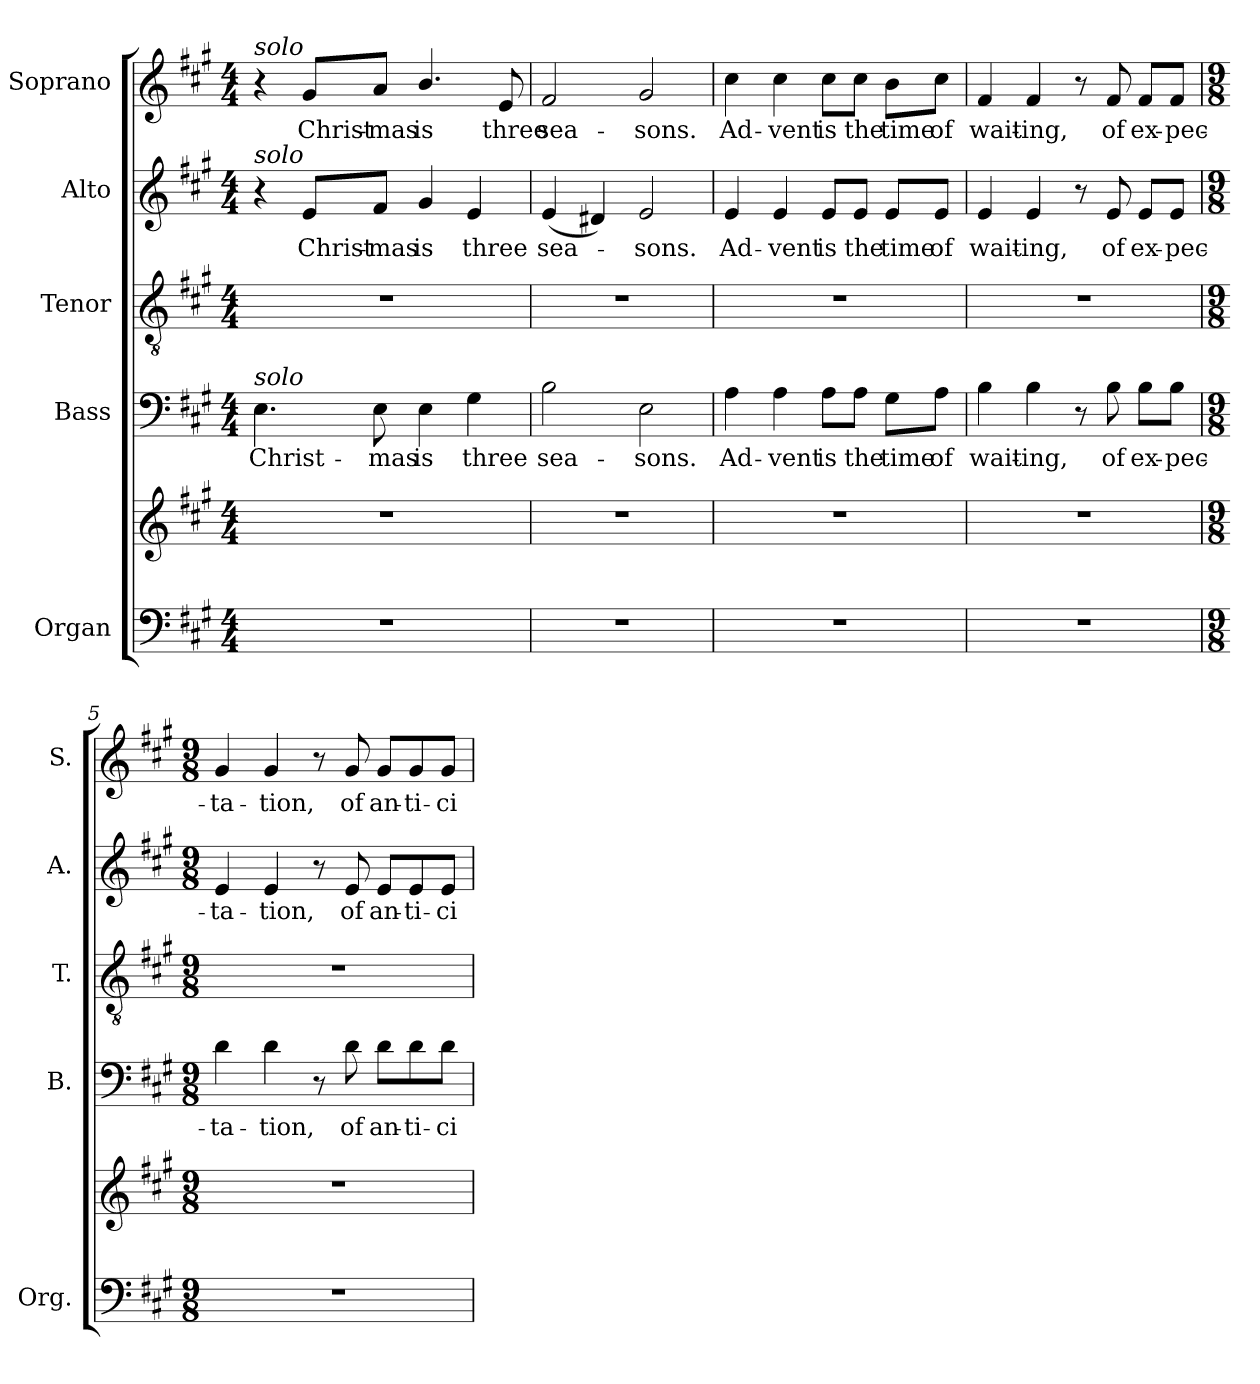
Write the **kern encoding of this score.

**kern	**kern	**kern	**text	**kern	**kern	**text	**kern	**text
*part5	*part5	*part4	*part4	*part3	*part2	*part2	*part1	*part1
*staff6	*staff5	*staff4	*staff4	*staff3	*staff2	*staff2	*staff1	*staff1
*I"Organ	*	*I"Bass	*	*I"Tenor	*I"Alto	*	*I"Soprano	*
*I'Org.	*	*I'B.	*	*I'T.	*I'A.	*	*I'S.	*
!!LO:PB:g=z
*clefF4	*clefG2	*clefF4	*	*clefGv2	*clefG2	*	*clefG2	*
*	*	*	*	*ITrd7c12	*	*	*	*
*k[f#c#g#]	*k[f#c#g#]	*k[f#c#g#]	*	*k[f#c#g#]	*k[f#c#g#]	*	*k[f#c#g#]	*
*A:	*A:	*A:	*	*A:	*A:	*	*A:	*
*M4/4	*M4/4	*M4/4	*	*M4/4	*M4/4	*	*M4/4	*
*MM100	*MM100	*MM100	*	*MM100	*MM100	*	*MM100	*
=1	=1	=1	=1	=1	=1	=1	=1	=1
!	!	!	!	!	!	!	!LO:TX:a:i:t=solo	!
!	!	!	!	!	!LO:TX:a:i:t=solo	!	!	!
!	!	!LO:TX:a:i:t=solo	!	!	!	!	!	!
!	!	!	!LO:LY:b:color=#000000	!	!	!	!	!
1r	1r	4.Ei\	Christ-	1r	4r	.	4r	.
!	!	!	!	!	!	!LO:LY:b:color=#000000	!	!
!	!	!	!	!	!	!	!	!LO:LY:b:color=#000000
.	.	.	.	.	8ei/L	Christ-	8g#i/L	Christ-
!	!	!	!LO:LY:b:color=#000000	!	!	!	!	!
!	!	!	!	!	!	!LO:LY:b:color=#000000	!	!
!	!	!	!	!	!	!	!	!LO:LY:b:color=#000000
.	.	8Ei\	-mas	.	8f#i/J	-mas	8ai/J	-mas
!	!	!	!LO:LY:b:color=#000000	!	!	!	!	!
!	!	!	!	!	!	!LO:LY:b:color=#000000	!	!
!	!	!	!	!	!	!	!	!LO:LY:b:color=#000000
.	.	4Ei\	is	.	4g#i/	is	4.bi/	is
!	!	!	!LO:LY:b:color=#000000	!	!	!	!	!
!	!	!	!	!	!	!LO:LY:b:color=#000000	!	!
.	.	4G#i\	three	.	4ei/	three	.	.
!	!	!	!	!	!	!	!	!LO:LY:b:color=#000000
.	.	.	.	.	.	.	8ei/	three
=2	=2	=2	=2	=2	=2	=2	=2	=2
!	!	!	!LO:LY:b:color=#000000	!	!	!	!	!
!	!	!	!	!	!	!LO:LY:b:color=#000000	!	!
!	!	!	!	!	!	!	!	!LO:LY:b:color=#000000
1r	1r	2Bi\	sea-	1r	(4ei/	sea-	2f#i/	sea-
.	.	.	.	.	4d#Xi/)	.	.	.
!	!	!	!LO:LY:b:color=#000000	!	!	!	!	!
!	!	!	!	!	!	!LO:LY:b:color=#000000	!	!
!	!	!	!	!	!	!	!	!LO:LY:b:color=#000000
.	.	2Ei\	-sons.	.	2ei/	-sons.	2g#i/	-sons.
=3	=3	=3	=3	=3	=3	=3	=3	=3
!	!	!	!LO:LY:b:color=#000000	!	!	!	!	!
!	!	!	!	!	!	!LO:LY:b:color=#000000	!	!
!	!	!	!	!	!	!	!	!LO:LY:b:color=#000000
1r	1r	4Ai\	Ad-	1r	4ei/	Ad-	4cc#i\	Ad-
!	!	!	!LO:LY:b:color=#000000	!	!	!	!	!
!	!	!	!	!	!	!LO:LY:b:color=#000000	!	!
!	!	!	!	!	!	!	!	!LO:LY:b:color=#000000
.	.	4Ai\	-vent	.	4ei/	-vent	4cc#i\	-vent
!	!	!	!LO:LY:b:color=#000000	!	!	!	!	!
!	!	!	!	!	!	!LO:LY:b:color=#000000	!	!
!	!	!	!	!	!	!	!	!LO:LY:b:color=#000000
.	.	8Ai\L	is	.	8ei/L	is	8cc#i\L	is
!	!	!	!LO:LY:b:color=#000000	!	!	!	!	!
!	!	!	!	!	!	!LO:LY:b:color=#000000	!	!
!	!	!	!	!	!	!	!	!LO:LY:b:color=#000000
.	.	8Ai\J	the	.	8ei/J	the	8cc#i\J	the
!	!	!	!LO:LY:b:color=#000000	!	!	!	!	!
!	!	!	!	!	!	!LO:LY:b:color=#000000	!	!
!	!	!	!	!	!	!	!	!LO:LY:b:color=#000000
.	.	8G#i\L	time	.	8ei/L	time	8bi\L	time
!	!	!	!LO:LY:b:color=#000000	!	!	!	!	!
!	!	!	!	!	!	!LO:LY:b:color=#000000	!	!
!	!	!	!	!	!	!	!	!LO:LY:b:color=#000000
.	.	8Ai\J	of	.	8ei/J	of	8cc#i\J	of
=4	=4	=4	=4	=4	=4	=4	=4	=4
!	!	!	!LO:LY:b:color=#000000	!	!	!	!	!
!	!	!	!	!	!	!LO:LY:b:color=#000000	!	!
!	!	!	!	!	!	!	!	!LO:LY:b:color=#000000
1r	1r	4Bi\	wait-	1r	4ei/	wait-	4f#i/	wait-
!	!	!	!LO:LY:b:color=#000000	!	!	!	!	!
!	!	!	!	!	!	!LO:LY:b:color=#000000	!	!
!	!	!	!	!	!	!	!	!LO:LY:b:color=#000000
.	.	4Bi\	-ing,	.	4ei/	-ing,	4f#i/	-ing,
.	.	8r	.	.	8r	.	8r	.
!	!	!	!LO:LY:b:color=#000000	!	!	!	!	!
!	!	!	!	!	!	!LO:LY:b:color=#000000	!	!
!	!	!	!	!	!	!	!	!LO:LY:b:color=#000000
.	.	8Bi\	of	.	8ei/	of	8f#i/	of
!	!	!	!LO:LY:b:color=#000000	!	!	!	!	!
!	!	!	!	!	!	!LO:LY:b:color=#000000	!	!
!	!	!	!	!	!	!	!	!LO:LY:b:color=#000000
.	.	8Bi\L	ex-	.	8ei/L	ex-	8f#i/L	ex-
!	!	!	!LO:LY:b:color=#000000	!	!	!	!	!
!	!	!	!	!	!	!LO:LY:b:color=#000000	!	!
!	!	!	!	!	!	!	!	!LO:LY:b:color=#000000
.	.	8Bi\J	-pec-	.	8ei/J	-pec-	8f#i/J	-pec-
!!LO:LB:g=z
=5	=5	=5	=5	=5	=5	=5	=5	=5
*M9/8	*M9/8	*M9/8	*	*M9/8	*M9/8	*	*M9/8	*
!LO:N:vis=1	!LO:N:vis=1	!	!	!	!	!	!	!
!	!	!	!LO:LY:b:color=#000000	!LO:N:vis=1	!	!	!	!
!	!	!	!	!	!	!LO:LY:b:color=#000000	!	!
!	!	!	!	!	!	!	!	!LO:LY:b:color=#000000
8%9r	8%9r	4di\	-ta-	8%9r	4ei/	-ta-	4g#i/	-ta-
!	!	!	!LO:LY:b:color=#000000	!	!	!	!	!
!	!	!	!	!	!	!LO:LY:b:color=#000000	!	!
!	!	!	!	!	!	!	!	!LO:LY:b:color=#000000
.	.	4di\	-tion,	.	4ei/	-tion,	4g#i/	-tion,
.	.	8r	.	.	8r	.	8r	.
!	!	!	!LO:LY:b:color=#000000	!	!	!	!	!
!	!	!	!	!	!	!LO:LY:b:color=#000000	!	!
!	!	!	!	!	!	!	!	!LO:LY:b:color=#000000
.	.	8di\	of	.	8ei/	of	8g#i/	of
!	!	!	!LO:LY:b:color=#000000	!	!	!	!	!
!	!	!	!	!	!	!LO:LY:b:color=#000000	!	!
!	!	!	!	!	!	!	!	!LO:LY:b:color=#000000
.	.	8di\L	an-	.	8ei/L	an-	8g#i/L	an-
!	!	!	!LO:LY:b:color=#000000	!	!	!	!	!
!	!	!	!	!	!	!LO:LY:b:color=#000000	!	!
!	!	!	!	!	!	!	!	!LO:LY:b:color=#000000
.	.	8di\	-ti-	.	8ei/	-ti-	8g#i/	-ti-
!	!	!	!LO:LY:b:color=#000000	!	!	!	!	!
!	!	!	!	!	!	!LO:LY:b:color=#000000	!	!
!	!	!	!	!	!	!	!	!LO:LY:b:color=#000000
.	.	8di\J	-ci-	.	8ei/J	-ci-	8g#i/J	-ci-
=	=	=	=	=	=	=	=	=
*-	*-	*-	*-	*-	*-	*-	*-	*-
